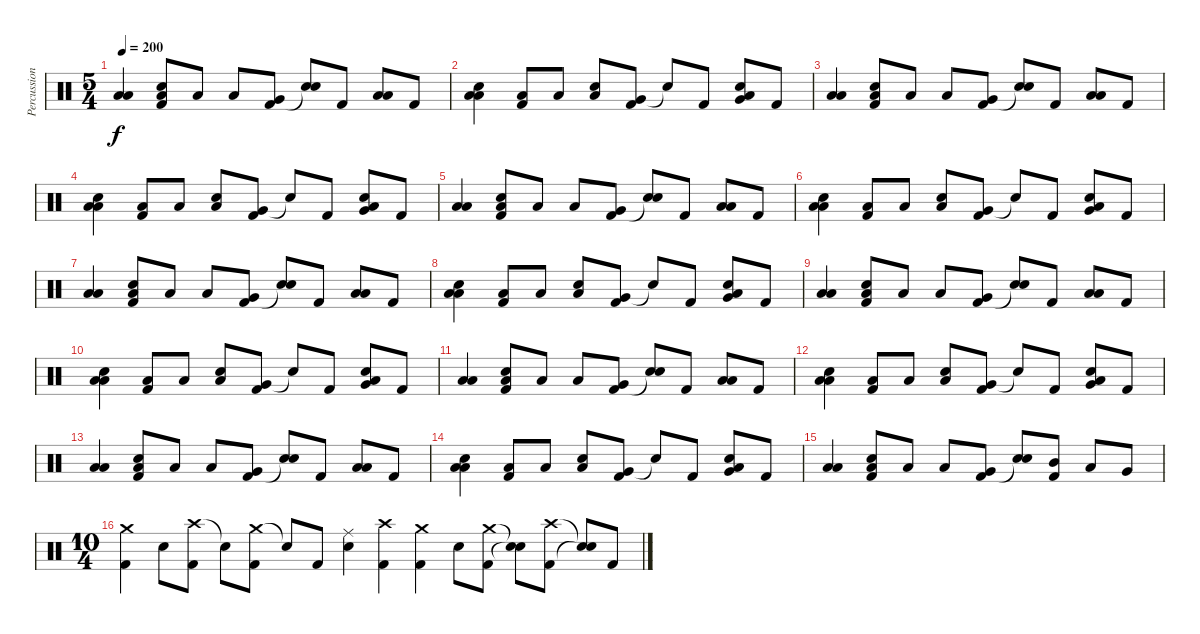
\track ("Percussion" "Percussion") {instrument percussion}
\staff {score}
\articulation defaults
\ts (5 4)
\tempo 200
\clef neutral
\ks c
("Low Tom (hit)" "Low Floor Tom (hit)").4{dy f} ("Hand Clap (hit)" "Low Floor Tom (hit)" "Kick (hit) 2").8 "Low Tom (hit)".8 "Low Tom (hit)".8 ("Very Low Tom (hit)" "Kick (hit) 2").8 ("Hand Clap (hit)" "Snare (hit)"{t}).8 "Kick (hit) 2".8 ("Low Tom (hit)" "Low Floor Tom (hit)").8 "Kick (hit) 2".8 |
("Hand Clap (hit)" "Low Tom (hit)" "Low Floor Tom (hit)").4 ("Low Floor Tom (hit)" "Kick (hit) 2").8 "Low Tom (hit)".8 ("Hand Clap (hit)" "Low Tom (hit)").8 ("Very Low Tom (hit)" "Kick (hit) 2").8 "Snare (hit)"{t}.8 "Kick (hit) 2".8 ("Hand Clap (hit)" "Very Low Tom (hit)" "Low Floor Tom (hit)").8 "Kick (hit) 2".8 |
("Low Tom (hit)" "Low Floor Tom (hit)").4 ("Hand Clap (hit)" "Low Floor Tom (hit)" "Kick (hit) 2").8 "Low Tom (hit)".8 "Low Tom (hit)".8 ("Very Low Tom (hit)" "Kick (hit) 2").8 ("Hand Clap (hit)" "Snare (hit)"{t}).8 "Kick (hit) 2".8 ("Low Tom (hit)" "Low Floor Tom (hit)").8 "Kick (hit) 2".8 |
("Hand Clap (hit)" "Low Tom (hit)" "Low Floor Tom (hit)").4 ("Low Floor Tom (hit)" "Kick (hit) 2").8 "Low Tom (hit)".8 ("Hand Clap (hit)" "Low Tom (hit)").8 ("Very Low Tom (hit)" "Kick (hit) 2").8 "Snare (hit)"{t}.8 "Kick (hit) 2".8 ("Hand Clap (hit)" "Very Low Tom (hit)" "Low Floor Tom (hit)").8 "Kick (hit) 2".8 |
("Low Tom (hit)" "Low Floor Tom (hit)").4 ("Hand Clap (hit)" "Low Floor Tom (hit)" "Kick (hit) 2").8 "Low Tom (hit)".8 "Low Tom (hit)".8 ("Very Low Tom (hit)" "Kick (hit) 2").8 ("Hand Clap (hit)" "Snare (hit)"{t}).8 "Kick (hit) 2".8 ("Low Tom (hit)" "Low Floor Tom (hit)").8 "Kick (hit) 2".8 |
("Hand Clap (hit)" "Low Tom (hit)" "Low Floor Tom (hit)").4 ("Low Floor Tom (hit)" "Kick (hit) 2").8 "Low Tom (hit)".8 ("Hand Clap (hit)" "Low Tom (hit)").8 ("Very Low Tom (hit)" "Kick (hit) 2").8 "Snare (hit)"{t}.8 "Kick (hit) 2".8 ("Hand Clap (hit)" "Very Low Tom (hit)" "Low Floor Tom (hit)").8 "Kick (hit) 2".8 |
("Low Tom (hit)" "Low Floor Tom (hit)").4 ("Hand Clap (hit)" "Low Floor Tom (hit)" "Kick (hit) 2").8 "Low Tom (hit)".8 "Low Tom (hit)".8 ("Very Low Tom (hit)" "Kick (hit) 2").8 ("Hand Clap (hit)" "Snare (hit)"{t}).8 "Kick (hit) 2".8 ("Low Tom (hit)" "Low Floor Tom (hit)").8 "Kick (hit) 2".8 |
("Hand Clap (hit)" "Low Tom (hit)" "Low Floor Tom (hit)").4 ("Low Floor Tom (hit)" "Kick (hit) 2").8 "Low Tom (hit)".8 ("Hand Clap (hit)" "Low Tom (hit)").8 ("Very Low Tom (hit)" "Kick (hit) 2").8 "Snare (hit)"{t}.8 "Kick (hit) 2".8 ("Hand Clap (hit)" "Very Low Tom (hit)" "Low Floor Tom (hit)").8 "Kick (hit) 2".8 |
("Low Tom (hit)" "Low Floor Tom (hit)").4 ("Hand Clap (hit)" "Low Floor Tom (hit)" "Kick (hit) 2").8 "Low Tom (hit)".8 "Low Tom (hit)".8 ("Very Low Tom (hit)" "Kick (hit) 2").8 ("Hand Clap (hit)" "Snare (hit)"{t}).8 "Kick (hit) 2".8 ("Low Tom (hit)" "Low Floor Tom (hit)").8 "Kick (hit) 2".8 |
("Hand Clap (hit)" "Low Tom (hit)" "Low Floor Tom (hit)").4 ("Low Floor Tom (hit)" "Kick (hit) 2").8 "Low Tom (hit)".8 ("Hand Clap (hit)" "Low Tom (hit)").8 ("Very Low Tom (hit)" "Kick (hit) 2").8 "Snare (hit)"{t}.8 "Kick (hit) 2".8 ("Hand Clap (hit)" "Very Low Tom (hit)" "Low Floor Tom (hit)").8 "Kick (hit) 2".8 |
("Low Tom (hit)" "Low Floor Tom (hit)").4 ("Hand Clap (hit)" "Low Floor Tom (hit)" "Kick (hit) 2").8 "Low Tom (hit)".8 "Low Tom (hit)".8 ("Very Low Tom (hit)" "Kick (hit) 2").8 ("Hand Clap (hit)" "Snare (hit)"{t}).8 "Kick (hit) 2".8 ("Low Tom (hit)" "Low Floor Tom (hit)").8 "Kick (hit) 2".8 |
("Hand Clap (hit)" "Low Tom (hit)" "Low Floor Tom (hit)").4 ("Low Floor Tom (hit)" "Kick (hit) 2").8 "Low Tom (hit)".8 ("Hand Clap (hit)" "Low Tom (hit)").8 ("Very Low Tom (hit)" "Kick (hit) 2").8 "Snare (hit)"{t}.8 "Kick (hit) 2".8 ("Hand Clap (hit)" "Very Low Tom (hit)" "Low Floor Tom (hit)").8 "Kick (hit) 2".8 |
("Low Tom (hit)" "Low Floor Tom (hit)").4 ("Hand Clap (hit)" "Low Floor Tom (hit)" "Kick (hit) 2").8 "Low Tom (hit)".8 "Low Tom (hit)".8 ("Very Low Tom (hit)" "Kick (hit) 2").8 ("Hand Clap (hit)" "Snare (hit)"{t}).8 "Kick (hit) 2".8 ("Low Tom (hit)" "Low Floor Tom (hit)").8 "Kick (hit) 2".8 |
("Hand Clap (hit)" "Low Tom (hit)" "Low Floor Tom (hit)").4 ("Low Floor Tom (hit)" "Kick (hit) 2").8 "Low Tom (hit)".8 ("Hand Clap (hit)" "Low Tom (hit)").8 ("Very Low Tom (hit)" "Kick (hit) 2").8 "Snare (hit)"{t}.8 "Kick (hit) 2".8 ("Hand Clap (hit)" "Very Low Tom (hit)" "Low Floor Tom (hit)").8 "Kick (hit) 2".8 |
("Low Tom (hit)" "Low Floor Tom (hit)").4 ("Hand Clap (hit)" "Low Floor Tom (hit)" "Kick (hit) 2").8 "Low Tom (hit)".8 "Low Tom (hit)".8 ("Very Low Tom (hit)" "Kick (hit) 2").8 ("Hand Clap (hit)" "Snare (hit)"{t}).8 ("Mid Tom (hit)" "Kick (hit) 2").8 "Low Tom (hit)".8 "Very Low Tom (hit)".8 |
\ts (10 4)
("Crash medium (hit)" "Kick (hit) 2").4 "Snare (hit) 2".8 ("Crash high (hit)" "Kick (hit) 2").8 "Snare (hit)"{t}.8 ("Crash medium (hit)" "Kick (hit) 2").8 "Snare (hit)"{t}.8 "Kick (hit) 2".8 ("Ride (middle)" "Snare (hit) 2").4 ("Crash high (hit)" "Kick (hit) 2").4 ("Crash medium (hit)" "Kick (hit) 2").4 "Snare (hit) 2".8 ("Crash medium (hit)" "Kick (hit) 2").8 ("Snare (hit)"{t} "Snare (hit)"{t}).8 ("Crash high (hit)" "Kick (hit) 2").8 ("Snare (hit)"{t} "Snare (hit)"{t}).8 "Kick (hit) 2".8
